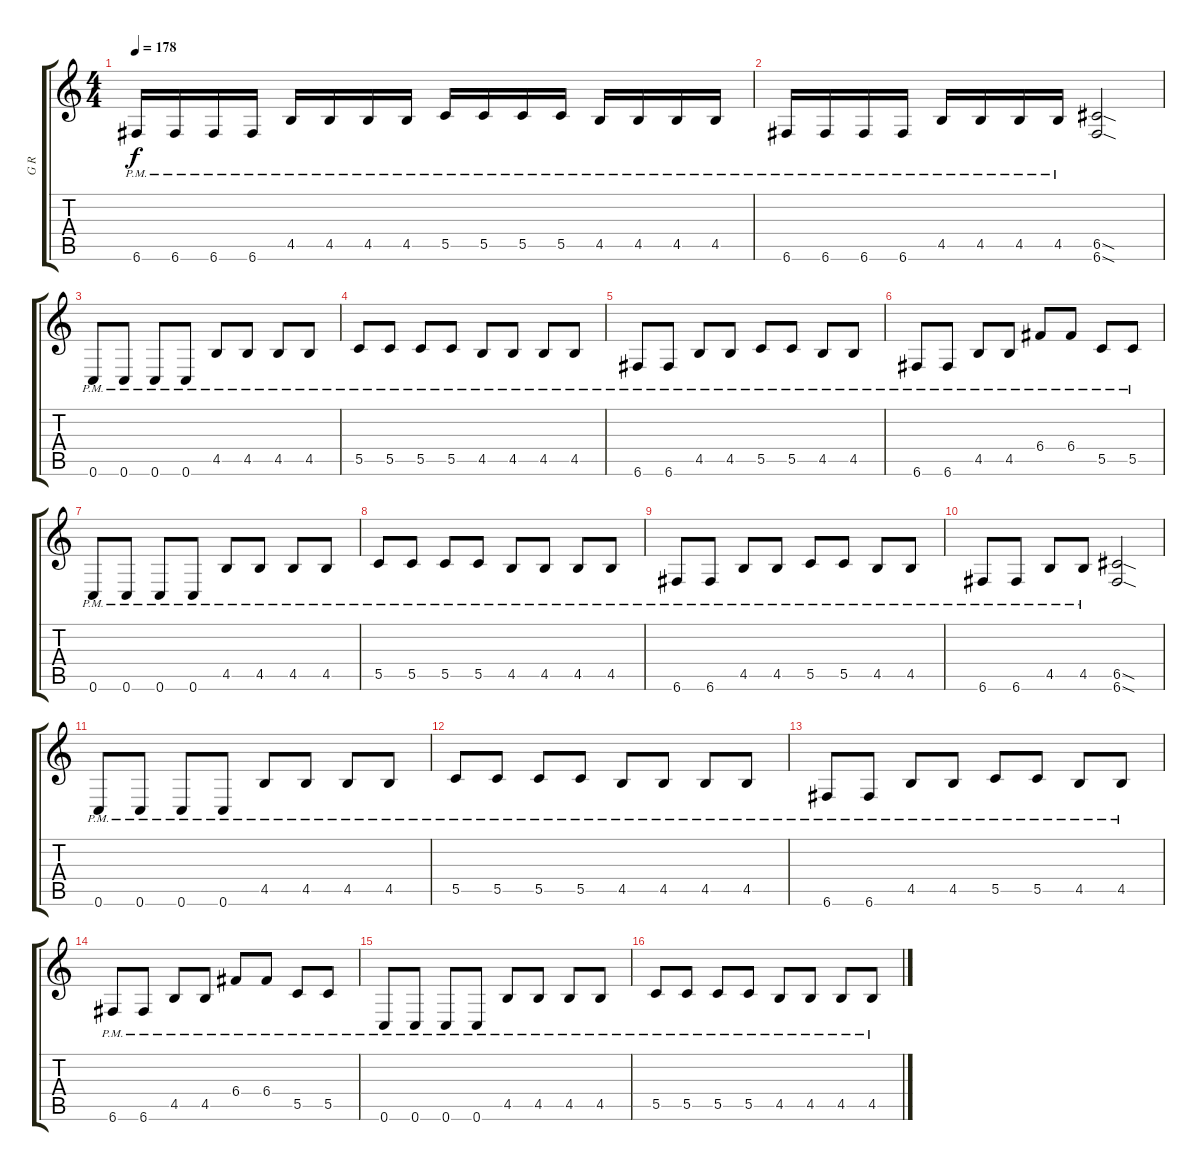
\track ("G R" "G R") {instrument overdrivenguitar}
\staff {score tabs}
\tuning (D4 A3 F3 C3 G2 C2) {hide}
\ts (4 4)
\tempo 178
\clef g2
\ks c
6.6{pm}.16{dy f} 6.6{pm}.16 6.6{pm}.16 6.6{pm}.16 4.5{pm}.16 4.5{pm}.16 4.5{pm}.16 4.5{pm}.16 5.5{pm}.16 5.5{pm}.16 5.5{pm}.16 5.5{pm}.16 4.5{pm}.16 4.5{pm}.16 4.5{pm}.16 4.5{pm}.16 |
6.6{pm}.16 6.6{pm}.16 6.6{pm}.16 6.6{pm}.16 4.5{pm}.16 4.5{pm}.16 4.5{pm}.16 4.5{pm}.16 (6.5{sod} 6.6{sod}).2 |
0.6{pm}.8 0.6{pm}.8 0.6{pm}.8 0.6{pm}.8 4.5{pm}.8 4.5{pm}.8 4.5{pm}.8 4.5{pm}.8 |
5.5{pm}.8 5.5{pm}.8 5.5{pm}.8 5.5{pm}.8 4.5{pm}.8 4.5{pm}.8 4.5{pm}.8 4.5{pm}.8 |
6.6{pm}.8 6.6{pm}.8 4.5{pm}.8 4.5{pm}.8 5.5{pm}.8 5.5{pm}.8 4.5{pm}.8 4.5{pm}.8 |
6.6{pm}.8 6.6{pm}.8 4.5{pm}.8 4.5{pm}.8 6.4{pm}.8 6.4{pm}.8 5.5{pm}.8 5.5{pm}.8 |
0.6{pm}.8 0.6{pm}.8 0.6{pm}.8 0.6{pm}.8 4.5{pm}.8 4.5{pm}.8 4.5{pm}.8 4.5{pm}.8 |
5.5{pm}.8 5.5{pm}.8 5.5{pm}.8 5.5{pm}.8 4.5{pm}.8 4.5{pm}.8 4.5{pm}.8 4.5{pm}.8 |
6.6{pm}.8 6.6{pm}.8 4.5{pm}.8 4.5{pm}.8 5.5{pm}.8 5.5{pm}.8 4.5{pm}.8 4.5{pm}.8 |
6.6{pm}.8 6.6{pm}.8 4.5{pm}.8 4.5{pm}.8 (6.5{sod} 6.6{sod}).2 |
0.6{pm}.8 0.6{pm}.8 0.6{pm}.8 0.6{pm}.8 4.5{pm}.8 4.5{pm}.8 4.5{pm}.8 4.5{pm}.8 |
5.5{pm}.8 5.5{pm}.8 5.5{pm}.8 5.5{pm}.8 4.5{pm}.8 4.5{pm}.8 4.5{pm}.8 4.5{pm}.8 |
6.6{pm}.8 6.6{pm}.8 4.5{pm}.8 4.5{pm}.8 5.5{pm}.8 5.5{pm}.8 4.5{pm}.8 4.5{pm}.8 |
6.6{pm}.8 6.6{pm}.8 4.5{pm}.8 4.5{pm}.8 6.4{pm}.8 6.4{pm}.8 5.5{pm}.8 5.5{pm}.8 |
0.6{pm}.8 0.6{pm}.8 0.6{pm}.8 0.6{pm}.8 4.5{pm}.8 4.5{pm}.8 4.5{pm}.8 4.5{pm}.8 |
5.5{pm}.8 5.5{pm}.8 5.5{pm}.8 5.5{pm}.8 4.5{pm}.8 4.5{pm}.8 4.5{pm}.8 4.5{pm}.8
